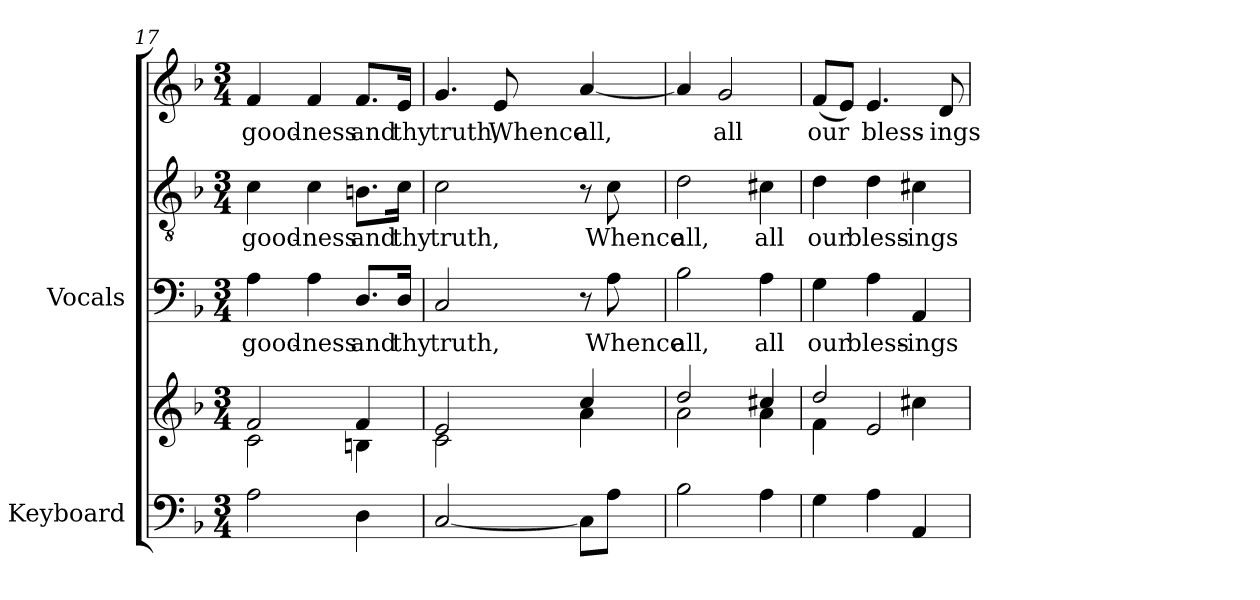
**kern	**kern	**kern	**text	**kern	**text	**kern	**text
*part2	*part2	*part1	*part1	*part1	*part1	*part1	*part1
*staff5	*staff4	*staff3	*staff3	*staff2	*staff2	*staff1	*staff1
*I"Keyboard	*	*I"Vocals	*	*	*	*	*
*I'Kbd.	*	*	*	*	*	*	*
*clefF4	*clefG2	*clefF4	*	*clefGv2	*	*clefG2	*
*k[b-]	*k[b-]	*k[b-]	*	*k[b-]	*	*k[b-]	*
*d:	*d:	*d:	*	*d:	*	*d:	*
*M3/4	*M3/4	*M3/4	*	*M3/4	*	*M3/4	*
=17	=17	=17	=17	=17	=17	=17	=17
*	*^	*	*	*	*	*	*
!	!	!	!	!LO:LY:b:color=#000000	!	!	!	!
!	!	!	!	!	!	!LO:LY:b:color=#000000	!	!
!	!	!	!	!	!	!	!	!LO:LY:b:color=#000000
2Ai\	2fi/	2ci\	4Ai\	good-	4ci\	good-	4fi/	good-
!	!	!	!	!LO:LY:b:color=#000000	!	!	!	!
!	!	!	!	!	!	!LO:LY:b:color=#000000	!	!
!	!	!	!	!	!	!	!	!LO:LY:b:color=#000000
.	.	.	4Ai\	-ness	4ci\	-ness	4fi/	-ness
!	!	!	!	!LO:LY:b:color=#000000	!	!	!	!
!	!	!	!	!	!	!LO:LY:b:color=#000000	!	!
!	!	!	!	!	!	!	!	!LO:LY:b:color=#000000
4Di\	4fi/	4Bni\	8.Di/L	and	8.Bni\L	and	8.fi/L	and
!	!	!	!	!LO:LY:b:color=#000000	!	!	!	!
!	!	!	!	!	!	!LO:LY:b:color=#000000	!	!
!	!	!	!	!	!	!	!	!LO:LY:b:color=#000000
.	.	.	16Di/Jk	thy	16ci\Jk	thy	16ei/Jk	thy
=18	=18	=18	=18	=18	=18	=18	=18	=18
!	!	!	!	!LO:LY:b:color=#000000	!	!	!	!
!	!	!	!	!	!	!LO:LY:b:color=#000000	!	!
!	!	!	!	!	!	!	!	!LO:LY:b:color=#000000
[2Ci/	2ei/	2ci\	2Ci/	truth,	2ci\	truth,	4.gi/	truth,
!	!	!	!	!	!	!	!	!LO:LY:b:color=#000000
.	.	.	.	.	.	.	8ei/	Whence
!	!	!	!	!	!	!	!	!LO:LY:b:color=#000000
8Ci\L]	4cci/	4ai\	8r	.	8r	.	[4ai/	all,
!	!	!	!	!LO:LY:b:color=#000000	!	!	!	!
!	!	!	!	!	!	!LO:LY:b:color=#000000	!	!
8Ai\J	.	.	8Ai\	Whence	8ci\	Whence	.	.
=19	=19	=19	=19	=19	=19	=19	=19	=19
!	!	!	!	!LO:LY:b:color=#000000	!	!	!	!
!	!	!	!	!	!	!LO:LY:b:color=#000000	!	!
2B-i\	2ddi/	2ai\	2B-i\	all,	2di\	all,	4ai/]	.
!	!	!	!	!	!	!	!	!LO:LY:b:color=#000000
.	.	.	.	.	.	.	2gi/	all
!	!	!	!	!LO:LY:b:color=#000000	!	!	!	!
!	!	!	!	!	!	!LO:LY:b:color=#000000	!	!
4Ai\	4cc#Xi/	4ai\	4Ai\	all	4c#Xi\	all	.	.
!!LO:LB:g=z
=20	=20	=20	=20	=20	=20	=20	=20	=20
!	!	!	!	!LO:LY:b:color=#000000	!	!	!	!
!	!	!	!	!	!	!LO:LY:b:color=#000000	!	!
!	!	!	!	!	!	!	!	!LO:LY:b:color=#000000
4Gi\	2ddi/	4fi\	4Gi\	our	4di\	our	(8fi/L	our
.	.	.	.	.	.	.	8ei/J)	.
!	!	!	!	!LO:LY:b:color=#000000	!	!	!	!
!	!	!	!	!	!	!LO:LY:b:color=#000000	!	!
!	!	!	!	!	!	!	!	!LO:LY:b:color=#000000
4Ai\	.	2ei/	4Ai\	bless-	4di\	bless-	4.ei/	bless-
!	!	!	!	!LO:LY:b:color=#000000	!	!	!	!
!	!	!	!	!	!	!LO:LY:b:color=#000000	!	!
4AAi/	4cc#Xi\	.	4AAi/	-ings	4c#Xi\	-ings	.	.
!	!	!	!	!	!	!	!	!LO:LY:b:color=#000000
.	.	.	.	.	.	.	8di/	-ings
*	*v	*v	*	*	*	*	*	*
=	=	=	=	=	=	=	=
*-	*-	*-	*-	*-	*-	*-	*-
